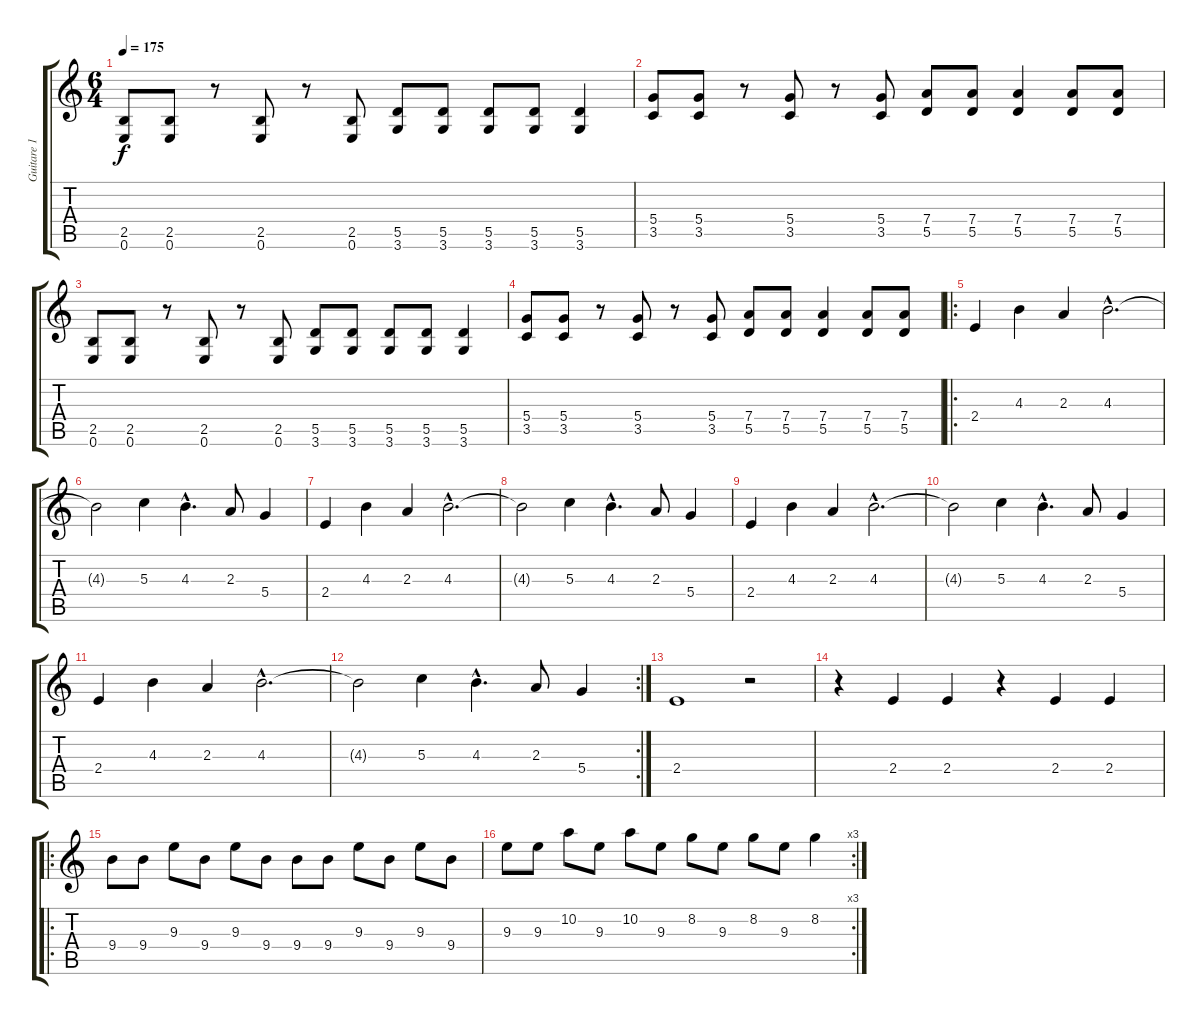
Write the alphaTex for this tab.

\track ("Guitare 1" "Guitare 1") {instrument distortionguitar}
\staff {score tabs}
\tuning (E4 B3 G3 D3 A2 E2) {hide}
\ts (6 4)
\tempo 175
\clef g2
\ks c
(2.5 0.6).8{dy f} (2.5 0.6).8 r.8 (2.5 0.6).8 r.8 (2.5 0.6).8 (5.5 3.6).8 (5.5 3.6).8 (5.5 3.6).8 (5.5 3.6).8 (5.5 3.6).4 |
(5.4 3.5).8 (5.4 3.5).8 r.8 (5.4 3.5).8 r.8 (5.4 3.5).8 (7.4 5.5).8 (7.4 5.5).8 (7.4 5.5).4 (7.4 5.5).8 (7.4 5.5).8 |
(2.5 0.6).8 (2.5 0.6).8 r.8 (2.5 0.6).8 r.8 (2.5 0.6).8 (5.5 3.6).8 (5.5 3.6).8 (5.5 3.6).8 (5.5 3.6).8 (5.5 3.6).4 |
(5.4 3.5).8 (5.4 3.5).8 r.8 (5.4 3.5).8 r.8 (5.4 3.5).8 (7.4 5.5).8 (7.4 5.5).8 (7.4 5.5).4 (7.4 5.5).8 (7.4 5.5).8 |
\ro
2.4.4 4.3.4 2.3.4 4.3{hac}.2{d} |
4.3{t}.2 5.3.4 4.3{hac}.4{d} 2.3.8 5.4.4 |
2.4.4 4.3.4 2.3.4 4.3{hac}.2{d} |
4.3{t}.2 5.3.4 4.3{hac}.4{d} 2.3.8 5.4.4 |
2.4.4 4.3.4 2.3.4 4.3{hac}.2{d} |
4.3{t}.2 5.3.4 4.3{hac}.4{d} 2.3.8 5.4.4 |
2.4.4 4.3.4 2.3.4 4.3{hac}.2{d} |
\rc 2
4.3{t}.2 5.3.4 4.3{hac}.4{d} 2.3.8 5.4.4 |
2.4.1 r.2 |
r.4{instrument acousticguitarnylon} 2.4.4 2.4.4 r.4 2.4.4 2.4.4 |
\ro
9.4.8 9.4.8 9.3.8 9.4.8 9.3.8 9.4.8 9.4.8 9.4.8 9.3.8 9.4.8 9.3.8 9.4.8 |
\rc 3
9.3.8 9.3.8 10.2.8 9.3.8 10.2.8 9.3.8 8.2.8 9.3.8 8.2.8 9.3.8 8.2.4
